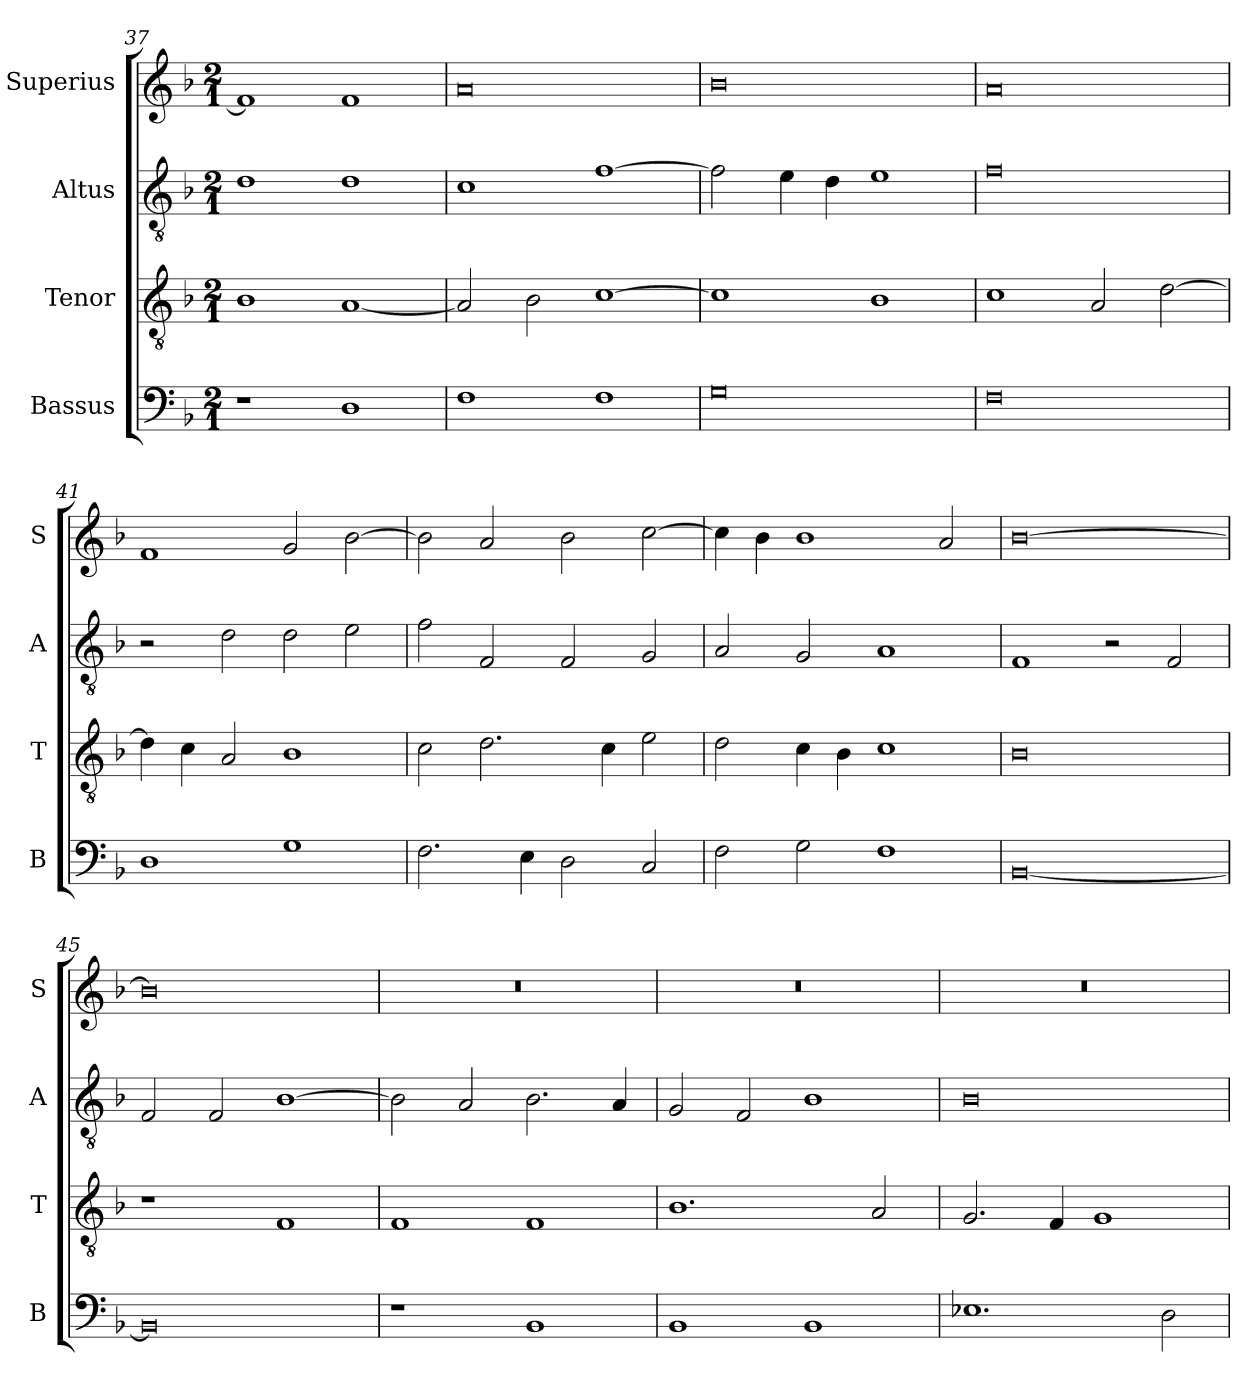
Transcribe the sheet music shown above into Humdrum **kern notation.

**kern	**kern	**kern	**kern
*part4	*part3	*part2	*part1
*staff4	*staff3	*staff2	*staff1
*I"Bassus	*I"Tenor	*I"Altus	*I"Superius
*I'B	*I'T	*I'A	*I'S
*clefF4	*clefGv2	*clefGv2	*clefG2
*k[b-]	*k[b-]	*k[b-]	*k[b-]
*F:	*F:	*F:	*F:
*M2/1	*M2/1	*M2/1	*M2/1
=37	=37	=37	=37
1r	1B-	1d	1f]
1D	[1A	1d	1f
=38	=38	=38	=38
1F	2A]	1c	0a
.	2B-	.	.
1F	[1c	[1f	.
=39	=39	=39	=39
0G	1c]	2f]	0b-
.	.	4e	.
.	.	4d	.
.	1B-	1e	.
=40	=40	=40	=40
0F	1c	0f	0a
.	2A	.	.
.	[2d	.	.
=41	=41	=41	=41
1D	4d]	2r	1f
.	4c	.	.
.	2A	2d	.
1G	1B-	2d	2g
.	.	2e	[2b-
=42	=42	=42	=42
2.F	2c	2f	2b-]
.	2.d	2F	2a
4E	.	.	.
2D	.	2F	2b-
.	4c	.	.
2C	2e	2G	[2cc
=43	=43	=43	=43
2F	2d	2A	4cc]
.	.	.	4b-
2G	4c	2G	1b-
.	4B-	.	.
1F	1c	1A	.
.	.	.	2a
=44	=44	=44	=44
[0BB-	0B-	1F	[0b-
.	.	2r	.
.	.	2F	.
=45	=45	=45	=45
0BB-]	1r	2F	0b-]
.	.	2F	.
.	1F	[1B-	.
=46	=46	=46	=46
1r	1F	2B-]	0r
.	.	2A	.
1BB-	1F	2.B-	.
.	.	4A	.
=47	=47	=47	=47
1BB-	1.B-	2G	0r
.	.	2F	.
1BB-	.	1B-	.
.	2A	.	.
=48	=48	=48	=48
1.E-X	2.G	0B-	0r
.	4F	.	.
.	1G	.	.
2D	.	.	.
=	=	=	=
*-	*-	*-	*-
